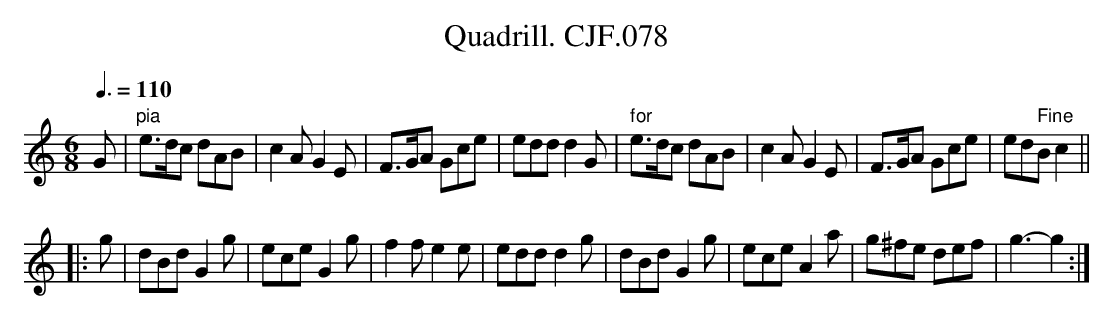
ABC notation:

X:1
T:Quadrill. CJF.078
M:6/8
L:1/8
Q:3/8=110
K:C
G|"pia"e>dc dAB|c2A G2E|F>GA Gce|edd d2G|\
" for"e>dc dAB|c2A G2E|F>GA Gce|ed" Fine"B c2h||
|:g|dBd G2g|ece G2g|f2f e2e|edd d2g|\
dBd G2g|ece A2a|g^fe def|g3- g2:|
